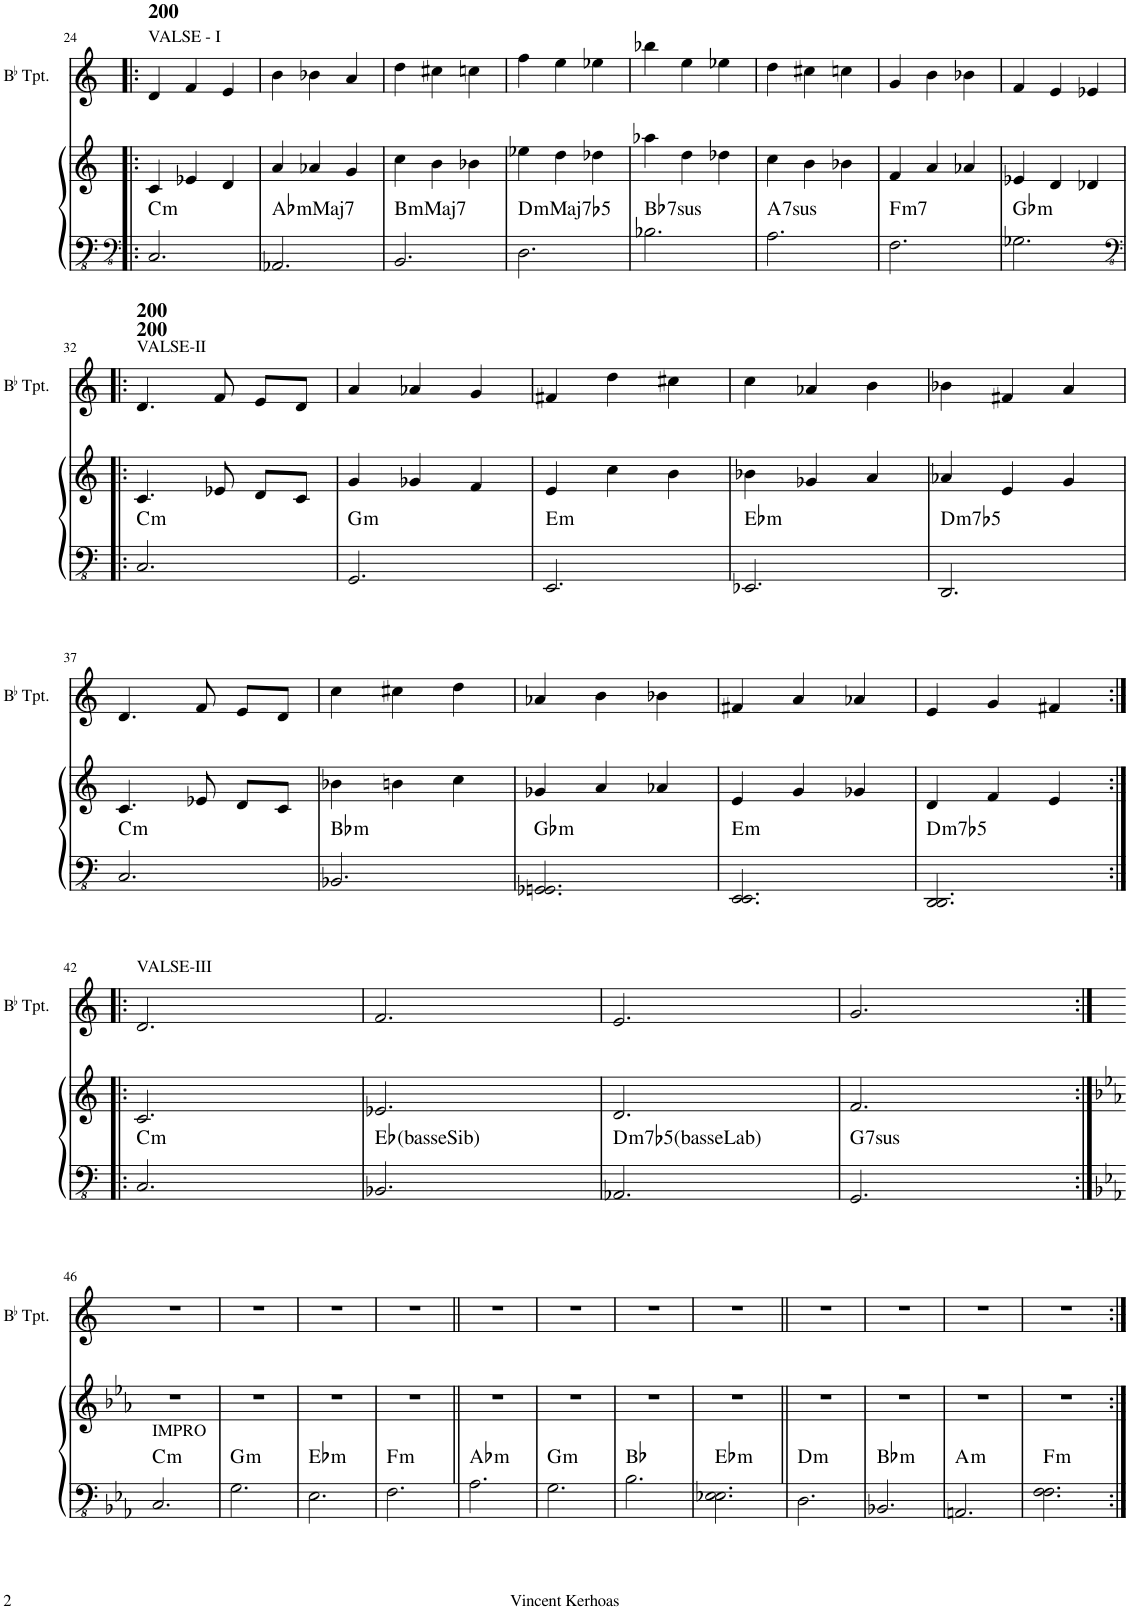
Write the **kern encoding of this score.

**kern	**kern	**harte	**kern
*part2	*part2	*part2	*part1
*staff3	*staff2	*	*staff1
*I"Piano	*	*	*I"BaccidentalFlat Trumpet
*I'Pno	*	*	*I'BaccidentalFlat Tpt.
!!LO:PB:g=z
*clefFv4	*clefG2	*	*clefG2
*	*	*	*Trd1c2
*k[]	*k[]	*	*k[]
*M3/4	*M3/4	*	*M3/4
=24!|:	=24!|:	=24!|:	=24!|:
!	!	!	!LO:TX:a:t=VALSE - I
!	!	!LO:H:kt=m	!LO:TX:a:B:t=200
2.CC/	4c/	C:min	4d/
.	4e-X/	.	4f/
.	4d/	.	4e/
=25	=25	=25	=25
!	!	!LO:H:kt=mMaj7	!
2.AAA-X/	4a/	Ab:minmaj7	4b\
.	4a-X/	.	4b-X\
.	4g/	.	4a/
=26	=26	=26	=26
!	!	!LO:H:kt=mMaj7	!
2.BBB/	4cc\	B:minmaj7	4dd\
.	4b\	.	4cc#X\
.	4b-X\	.	4ccn\
=27	=27	=27	=27
!	!	!LO:H:kt=mMaj7	!
2.DD\	4ee-X\	D:(b3,b5,7)	4ff\
.	4dd\	.	4ee\
.	4dd-X\	.	4ee-X\
=28	=28	=28	=28
!	!	!LO:H:kt=7sus	!
2.BB-X\	4aa-X\	Bb:sus4(7)	4bb-X\
.	4dd\	.	4ee\
.	4dd-X\	.	4ee-X\
=29	=29	=29	=29
!	!	!LO:H:kt=7sus	!
2.AA\	4cc\	A:sus4(7)	4dd\
.	4b\	.	4cc#X\
.	4b-X\	.	4ccn\
=30	=30	=30	=30
!	!	!LO:H:kt=m7	!
2.FF\	4f/	F:min7	4g/
.	4a/	.	4b\
.	4a-X/	.	4b-X\
=31	=31	=31	=31
!	!	!LO:H:kt=m	!
2.GG-X\	4e-X/	Gb:min	4f/
.	4d/	.	4e/
.	4d-X/	.	4e-X/
!!LO:LB:g=z
=32!|:	=32!|:	=32!|:	=32!|:
*clefFv4	*	*	*
*k[]	*k[]	*	*
!	!	!	!LO:TX:a:B:t=200
!	!	!	!LO:TX:a:B:t=200
!	!	!LO:H:kt=m	!LO:TX:a:t=VALSE-II
2.CC/	4.c/	C:min	4.d/
.	8e-X/	.	8f/
.	8d/L	.	8e/L
.	8c/J	.	8d/J
=33	=33	=33	=33
!	!	!LO:H:kt=m	!
2.GGG/	4g/	G:min	4a/
.	4g-X/	.	4a-X/
.	4f/	.	4g/
=34	=34	=34	=34
!	!	!LO:H:kt=m	!
2.EEE/	4e/	E:min	4f#X/
.	4cc\	.	4dd\
.	4b\	.	4cc#X\
=35	=35	=35	=35
!	!	!LO:H:kt=m	!
2.EEE-X/	4b-X\	Eb:min	4cc\
.	4g-X/	.	4a-X/
.	4a/	.	4b\
=36	=36	=36	=36
!	!	!LO:H:kt=m7b5	!
2.DDD/	4a-X/	D:hdim7	4b-X\
.	4e/	.	4f#X/
.	4g/	.	4a/
!!LO:LB:g=z
=37	=37	=37	=37
!	!	!LO:H:kt=m	!
2.CC/	4.c/	C:min	4.d/
.	8e-X/	.	8f/
.	8d/L	.	8e/L
.	8c/J	.	8d/J
=38	=38	=38	=38
!	!	!LO:H:kt=m	!
2.BBB-X/	4b-X\	Bb:min	4cc\
.	4bn\	.	4cc#X\
.	4cc\	.	4dd\
=39	=39	=39	=39
!	!	!LO:H:kt=m	!
2.GGG-X/ 2.GGGn/	4g-X/	Gb:min	4a-X/
.	4a/	.	4b\
.	4a-X/	.	4b-X\
=40	=40	=40	=40
!	!	!LO:H:kt=m	!
2.EEE/ 2.EEE/	4e/	E:min	4f#X/
.	4g/	.	4a/
.	4g-X/	.	4a-X/
=41	=41	=41	=41
!	!	!LO:H:kt=m7b5	!
2.DDD/ 2.DDD/	4d/	D:hdim7	4e/
.	4f/	.	4g/
.	4e/	.	4f#X/
!!LO:LB:g=z
=42:|!|:	=42:|!|:	=42:|!|:	=42:|!|:
!	!	!LO:H:kt=m	!LO:TX:a:t=VALSE-III
2.CC/	2.c/	C:min	2.d/
=43	=43	=43	=43
2.BBB-X/	2.e-X/	Eb:maj	2.f/
=44	=44	=44	=44
!	!	!LO:H:kt=m7	!
2.AAA-X/	2.d/	D:hdim7	2.e/
=45	=45	=45	=45
!	!	!LO:H:kt=7sus	!
2.GGG/	2.f/	G:sus4(7)	2.g/
!!LO:LB:g=z
=46:|!	=46:|!	=46:|!	=46:|!
*k[b-e-a-]	*k[b-e-a-]	*	*
!LO:TX:a:t=IMPRO	!	!	!
!	!	!LO:H:kt=m	!
2.CC/	2.r	C:min	2.r
=47	=47	=47	=47
!	!	!LO:H:kt=m	!
2.GG\	2.r	G:min	2.r
=48	=48	=48	=48
!	!	!LO:H:kt=m	!
2.EE-\	2.r	Eb:min	2.r
=49	=49	=49	=49
!	!	!LO:H:kt=m	!
2.FF\	2.r	F:min	2.r
=50||	=50||	=50||	=50||
!	!	!LO:H:kt=m	!
2.AA-\	2.r	Ab:min	2.r
=51	=51	=51	=51
!	!	!LO:H:kt=m	!
2.GG\	2.r	G:min	2.r
=52	=52	=52	=52
2.BB-\	2.r	Bb:maj	2.r
=53	=53	=53	=53
!	!	!LO:H:kt=m	!
2.EE-X\ 2.EE-\	2.r	Eb:min	2.r
=54||	=54||	=54||	=54||
!	!	!LO:H:kt=m	!
2.DD\	2.r	D:min	2.r
=55	=55	=55	=55
!	!	!LO:H:kt=m	!
2.BBB-X/	2.r	Bb:min	2.r
=56	=56	=56	=56
!	!	!LO:H:kt=m	!
2.AAAn/	2.r	A:min	2.r
=57	=57	=57	=57
!	!	!LO:H:kt=m	!
2.FF\ 2.FF\	2.r	F:min	2.r
=:|!	=:|!	=:|!	=:|!
*-	*-	*-	*-
